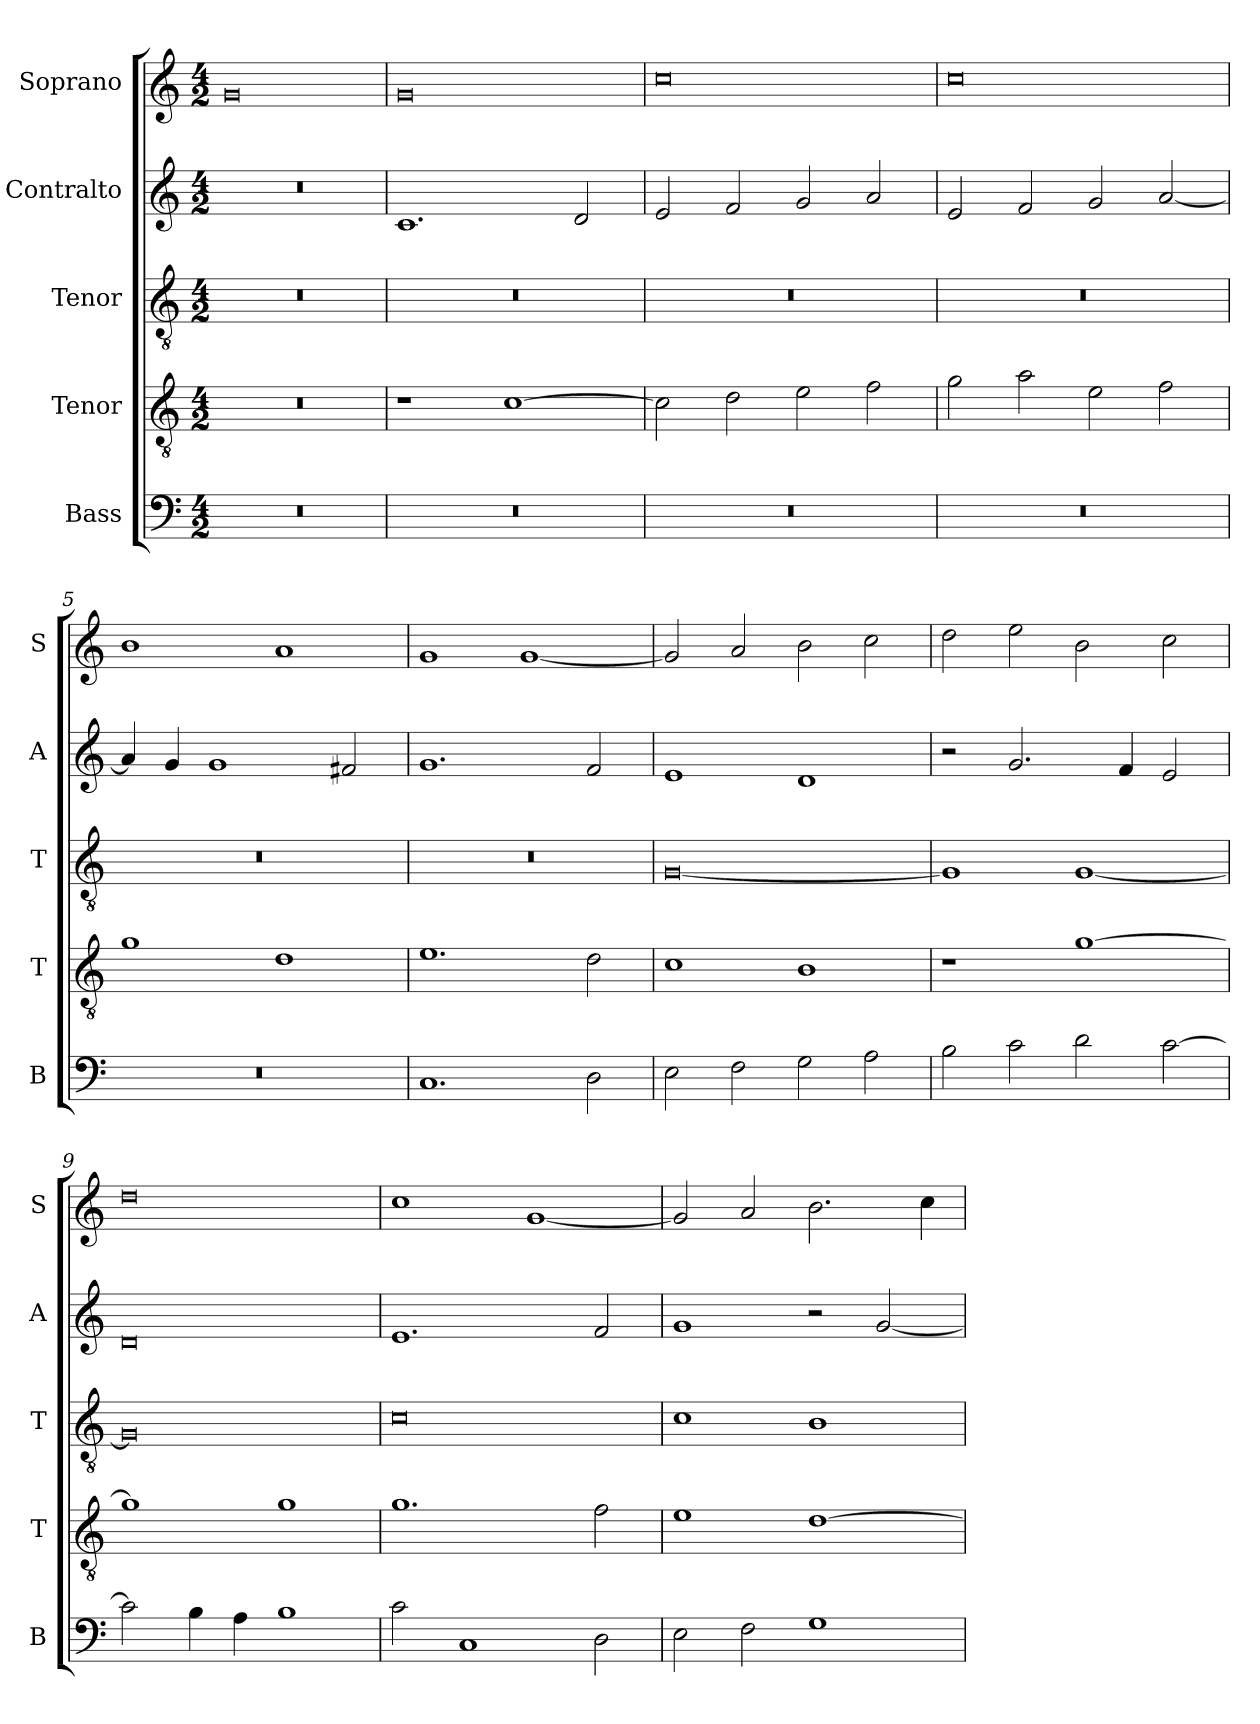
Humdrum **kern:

**kern	**kern	**kern	**kern	**kern
*part5	*part4	*part3	*part2	*part1
*staff5	*staff4	*staff3	*staff2	*staff1
*I"Bass	*I"Tenor	*I"Tenor	*I"Contralto	*I"Soprano
*I'B	*I'T	*I'T	*I'A	*I'S
*clefF4	*clefGv2	*clefGv2	*clefG2	*clefG2
*k[]	*k[]	*k[]	*k[]	*k[]
*G:mix	*G:mix	*G:mix	*G:mix	*G:mix
*M4/2	*M4/2	*M4/2	*M4/2	*M4/2
=1	=1	=1	=1	=1
0r	0r	0r	0r	0g
=2	=2	=2	=2	=2
0r	1r	0r	1.c	0g
.	[1c	.	.	.
.	.	.	2d	.
=3	=3	=3	=3	=3
0r	2c]	0r	2e	0cc
.	2d	.	2f	.
.	2e	.	2g	.
.	2f	.	2a	.
=4	=4	=4	=4	=4
0r	2g	0r	2e	0cc
.	2a	.	2f	.
.	2e	.	2g	.
.	2f	.	[2a	.
=5	=5	=5	=5	=5
0r	1g	0r	4a]	1b
.	.	.	4g	.
.	.	.	1g	.
.	1d	.	.	1a
.	.	.	2f#X	.
=6	=6	=6	=6	=6
1.C	1.e	0r	1.g	1g
.	.	.	.	[1g
2D	2d	.	2f	.
=7	=7	=7	=7	=7
2E	1c	[0G	1e	2g]
2F	.	.	.	2a
2G	1B	.	1d	2b
2A	.	.	.	2cc
=8	=8	=8	=8	=8
2B	1r	1G]	2r	2dd
2c	.	.	2.g	2ee
2d	[1g	[1G	.	2b
.	.	.	4f	.
[2c	.	.	2e	2cc
=9	=9	=9	=9	=9
2c]	1g]	0G]	0d	0dd
4B	.	.	.	.
4A	.	.	.	.
1B	1g	.	.	.
=10	=10	=10	=10	=10
2c	1.g	0c	1.e	1cc
1C	.	.	.	.
.	.	.	.	[1g
2D	2f	.	2f	.
=11	=11	=11	=11	=11
2E	1e	1c	1g	2g]
2F	.	.	.	2a
1G	[1d	1B	2r	2.b
.	.	.	[2g	.
.	.	.	.	4cc
=	=	=	=	=
*-	*-	*-	*-	*-
